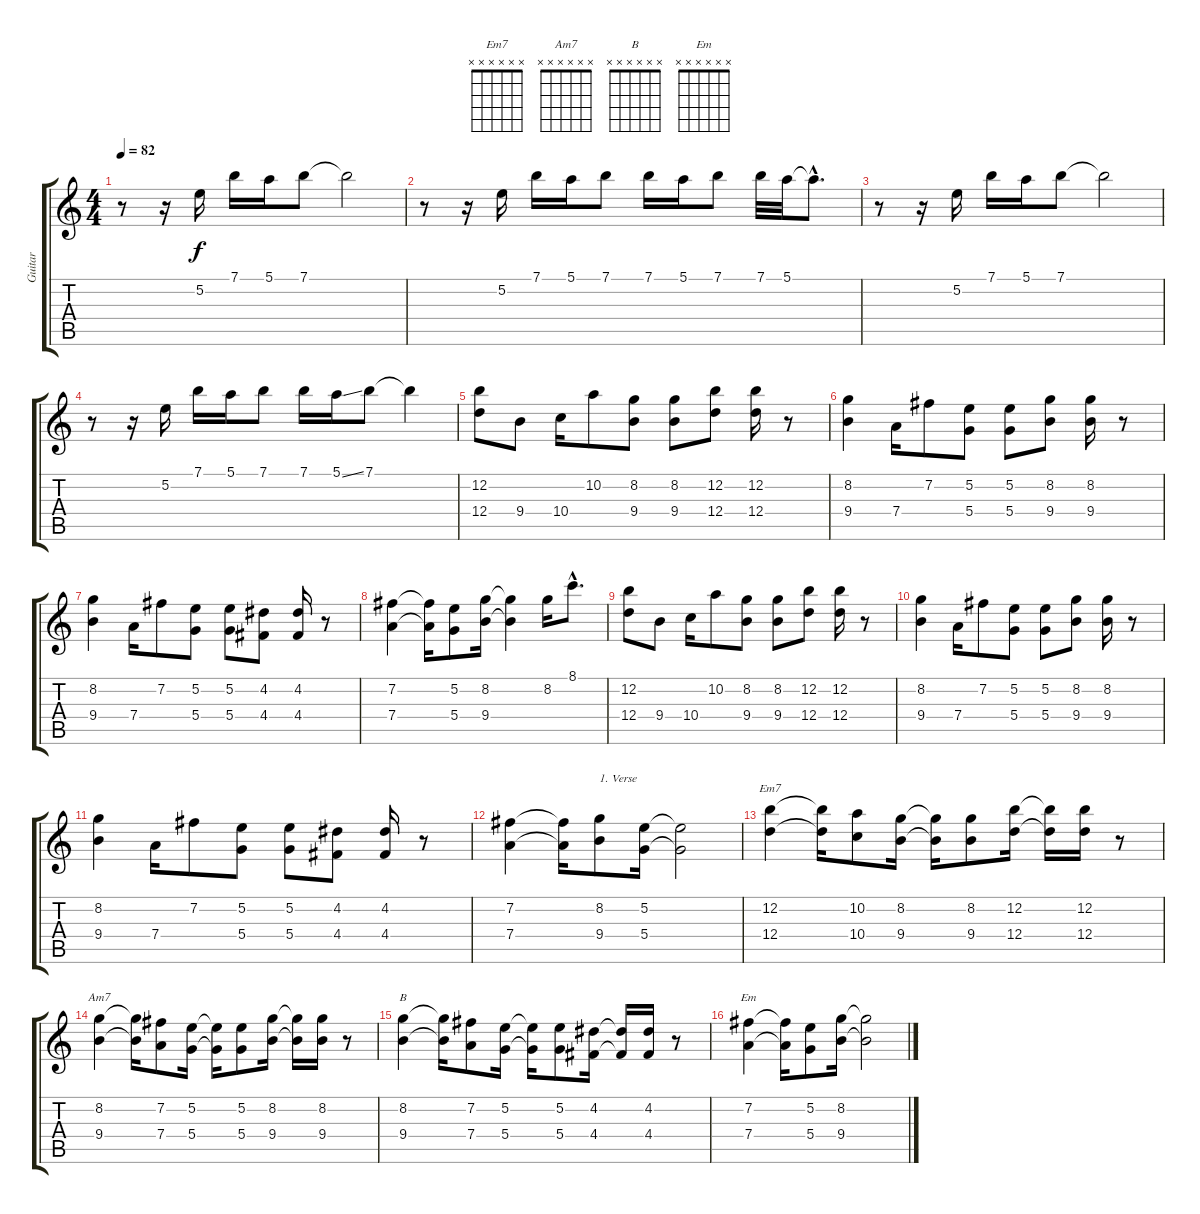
\track ("Guitar" "Guitar") {instrument acousticguitarnylon}
\staff {score tabs}
\tuning (E4 B3 G3 D3 A2 E2) {hide}
\chord ("Em7" x x x x x x) {firstfret 0}
\chord ("Am7" x x x x x x) {firstfret 0}
\chord ("B" x x x x x x) {firstfret 0}
\chord ("Em" x x x x x x) {firstfret 0}
\ts (4 4)
\tempo 82
\clef g2
\ks c
r.8{dy f instrument acousticguitarnylon} r.16 5.2.16 7.1.16 5.1.16 7.1.8 7.1{t}.2 |
r.8 r.16 5.2.16 7.1.16 5.1.16 7.1.8 7.1.16 5.1.16 7.1.8 7.1.32 5.1.32 5.1{hac t}.8{d} |
r.8 r.16 5.2.16 7.1.16 5.1.16 7.1.8 7.1{t}.2 |
r.8 r.16 5.2.16 7.1.16 5.1.16 7.1.8 7.1.16 5.1{ss}.16 7.1.8 7.1{t}.4 |
(12.2 12.4).8 9.4.8 10.4.16 10.2.8 (8.2 9.4).8 (8.2 9.4).8 (12.2 12.4).8 (12.2 12.4).16 r.8 |
(8.2 9.4).4 7.4.16 7.2.8 (5.2 5.4).8 (5.2 5.4).8 (8.2 9.4).8 (8.2 9.4).16 r.8 |
(8.2 9.4).4 7.4.16 7.2.8 (5.2 5.4).8 (5.2 5.4).8 (4.2 4.4).8 (4.2 4.4).16 r.8 |
(7.2 7.4).4 (7.2{t} 7.4{t}).16 (5.2 5.4).8 (8.2 9.4).16 (8.2{t} 9.4{t}).4 8.2.16 8.1{hac}.8{d} |
(12.2 12.4).8 9.4.8 10.4.16 10.2.8 (8.2 9.4).8 (8.2 9.4).8 (12.2 12.4).8 (12.2 12.4).16 r.8 |
(8.2 9.4).4 7.4.16 7.2.8 (5.2 5.4).8 (5.2 5.4).8 (8.2 9.4).8 (8.2 9.4).16 r.8 |
(8.2 9.4).4 7.4.16 7.2.8 (5.2 5.4).8 (5.2 5.4).8 (4.2 4.4).8 (4.2 4.4).16 r.8 |
(7.2 7.4).4 (7.2{t} 7.4{t}).16 (8.2 9.4).8{txt "1. Verse"} (5.2 5.4).16 (5.2{t} 5.4{t}).2 |
(12.2 12.4).4{ch "Em7"} (12.2{t} 12.4{t}).16 (10.2 10.4).8 (8.2 9.4).16 (8.2{t} 9.4{t}).16 (8.2 9.4).8 (12.2 12.4).16 (12.2{t} 12.4{t}).16 (12.2 12.4).16 r.8 |
(8.2 9.4).4{ch "Am7"} (8.2{t} 9.4{t}).16 (7.2 7.4).8 (5.2 5.4).16 (5.2{t} 5.4{t}).16 (5.2 5.4).8 (8.2 9.4).16 (8.2{t} 9.4{t}).16 (8.2 9.4).16 r.8 |
(8.2 9.4).4{ch "B"} (8.2{t} 9.4{t}).16 (7.2 7.4).8 (5.2 5.4).16 (5.2{t} 5.4{t}).16 (5.2 5.4).8 (4.2 4.4).16 (4.2{t} 4.4{t}).16 (4.2 4.4).16 r.8 |
(7.2 7.4).4{ch "Em"} (7.2{t} 7.4{t}).16 (5.2 5.4).8 (8.2 9.4).16 (8.2{t} 9.4{t}).2
